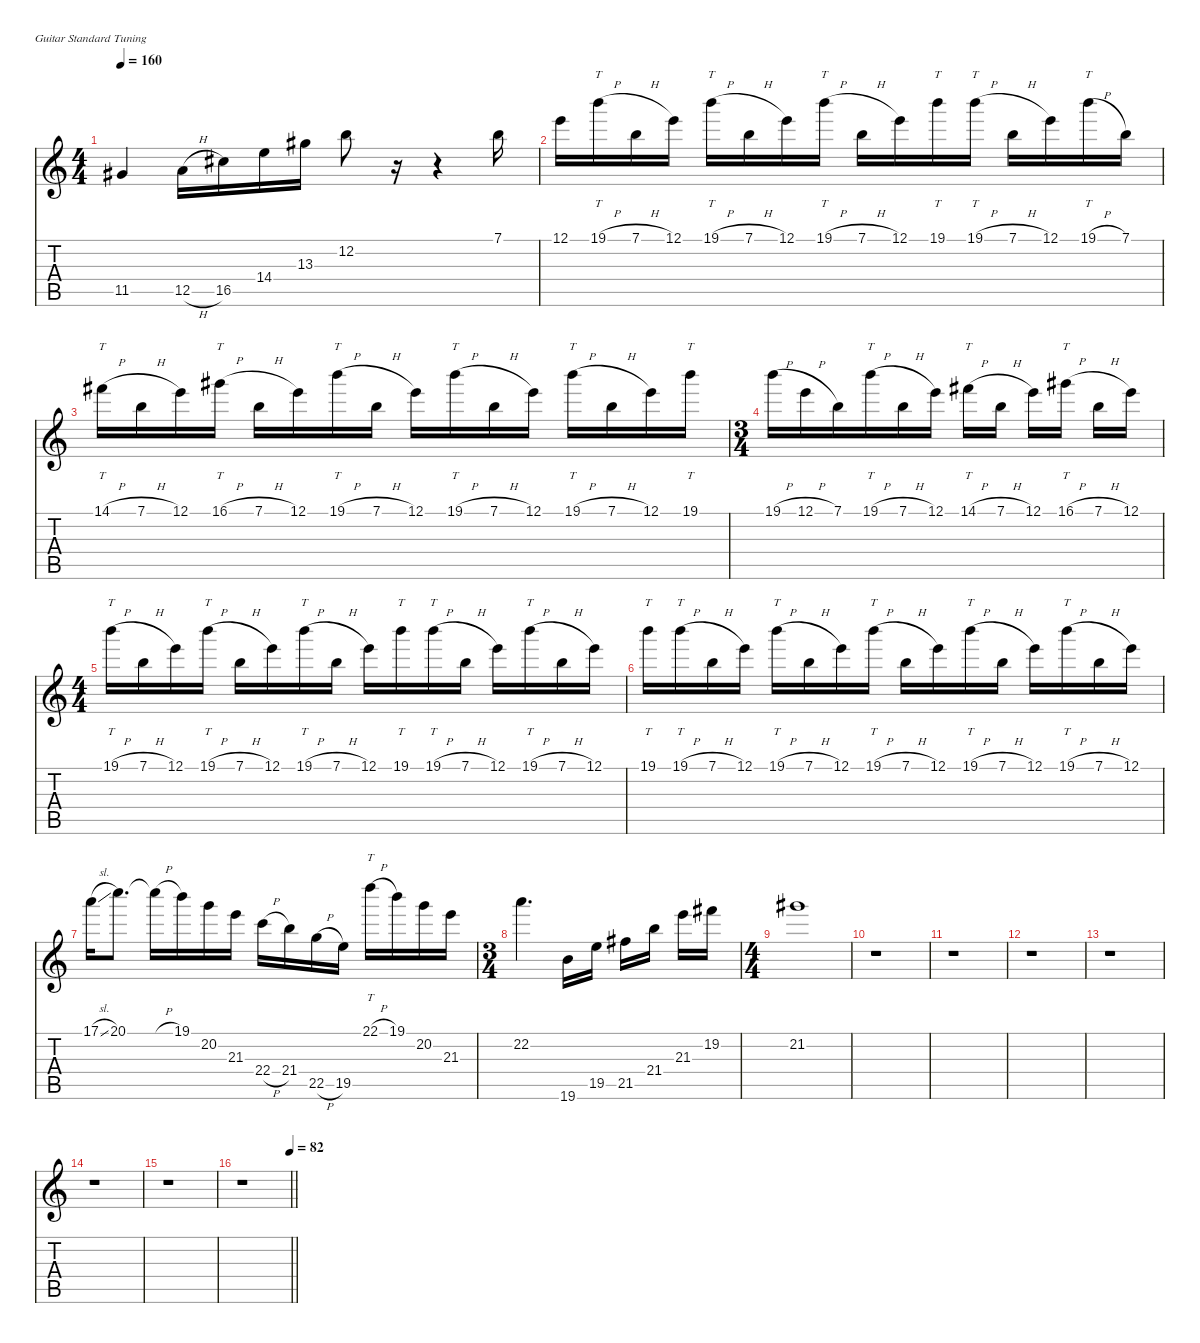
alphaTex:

\defaultSystemsLayout 4
\hideDynamics
\bracketExtendMode nobrackets
\singleTrackTrackNamePolicy hidden
\multiTrackTrackNamePolicy hidden
\firstSystemTrackNameMode fullname
\firstSystemTrackNameOrientation horizontal
\otherSystemsTrackNameOrientation horizontal
\track ("Distortion 1 /Lead" "od.guit.") {instrument overdrivenguitar}
\staff {score tabs}
\tuning (E4 B3 G3 D3 A2 E2)
\ts (4 4)
\beaming (8 2 2 2 2)
\tempo 160
\clef g2
\ks c
11.5{acc #}.4{dy f beam Up} 12.5{h}.16{beam Down} 16.5{acc #}.16{beam Down} 14.4.16{beam Down} 13.3{acc #}.16{beam Down} 12.2.8{beam Down} r.16{beam Down} r.4{beam Down} 7.1.16{beam Down} |
12.1.16{beam Down} 19.1{h}.16{tt beam Down} 7.1{h}.16{beam Down} 12.1.16{beam Down} 19.1{h}.16{tt beam Down} 7.1{h}.16{beam Down} 12.1.16{beam Down} 19.1{h}.16{tt beam Down} 7.1{h}.16{beam Down} 12.1.16{beam Down} 19.1.16{tt beam Down} 19.1{h}.16{tt beam Down} 7.1{h}.16{beam Down} 12.1.16{beam Down} 19.1{h}.16{tt beam Down} 7.1.16{beam Down} |
14.1{h acc #}.16{tt beam Down} 7.1{h}.16{beam Down} 12.1.16{beam Down} 16.1{h acc #}.16{tt beam Down} 7.1{h}.16{beam Down} 12.1.16{beam Down} 19.1{h}.16{tt beam Down} 7.1{h}.16{beam Down} 12.1.16{beam Down} 19.1{h}.16{tt beam Down} 7.1{h}.16{beam Down} 12.1.16{beam Down} 19.1{h}.16{tt beam Down} 7.1{h}.16{beam Down} 12.1.16{beam Down} 19.1.16{tt beam Down} |
\ts (3 4)
\beaming (8 3 1 1 1)
19.1{h}.16{beam Down} 12.1{h}.16{beam Down} 7.1.16{beam Down} 19.1{h}.16{tt beam Down} 7.1{h}.16{beam Down} 12.1.16{beam Down} 14.1{h acc #}.16{tt beam Down} 7.1{h}.16{beam Down} 12.1.16{beam Down} 16.1{h acc #}.16{tt beam Down} 7.1{h}.16{beam Down} 12.1.16{beam Down} |
\ts (4 4)
\beaming (8 2 2 2 2)
19.1{h}.16{tt beam Down} 7.1{h}.16{beam Down} 12.1.16{beam Down} 19.1{h}.16{tt beam Down} 7.1{h}.16{beam Down} 12.1.16{beam Down} 19.1{h}.16{tt beam Down} 7.1{h}.16{beam Down} 12.1.16{beam Down} 19.1.16{tt beam Down} 19.1{h}.16{tt beam Down} 7.1{h}.16{beam Down} 12.1.16{beam Down} 19.1{h}.16{tt beam Down} 7.1{h}.16{beam Down} 12.1.16{beam Down} |
19.1.16{tt beam Down} 19.1{h}.16{tt beam Down} 7.1{h}.16{beam Down} 12.1.16{beam Down} 19.1{h}.16{tt beam Down} 7.1{h}.16{beam Down} 12.1.16{beam Down} 19.1{h}.16{tt beam Down} 7.1{h}.16{beam Down} 12.1.16{beam Down} 19.1{h}.16{tt beam Down} 7.1{h}.16{beam Down} 12.1.16{beam Down} 19.1{h}.16{tt beam Down} 7.1{h}.16{beam Down} 12.1.16{beam Down} |
17.1{sl}.16{beam Down} 20.1.8{d beam Down} 20.1{h t}.16{beam Down} 19.1.16{beam Down} 20.2.16{beam Down} 21.3.16{beam Down} 22.4{h}.16{beam Down} 21.4.16{beam Down} 22.5{h}.16{beam Down} 19.5.16{beam Down} 22.1{h}.16{tt beam Down} 19.1.16{beam Down} 20.2.16{beam Down} 21.3.16{beam Down} |
\ts (3 4)
\beaming (8 3 1 1 1)
22.2.4{d beam Down} 19.6.16{beam Down} 19.5.16{beam Down} 21.5{acc #}.16{beam Down} 21.4.16{beam Down} 21.3.16{beam Down} 19.2{acc #}.16{beam Down} |
\ts (4 4)
\beaming (8 2 2 2 2)
21.2{acc #}.1{beam Down} |
r.1{beam Down} |
r.1{beam Down} |
r.1{beam Down} |
r.1{beam Down} |
r.1{beam Down} |
r.1{beam Down} |
\tempo (82 1)
\barLineRight lightlight
r.1{beam Down}
